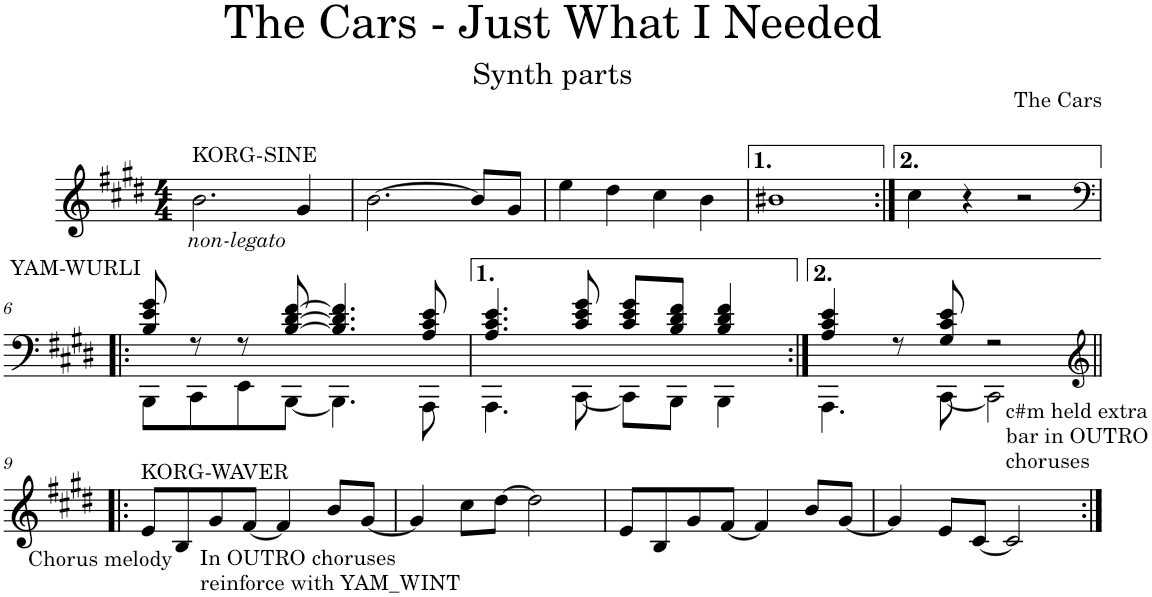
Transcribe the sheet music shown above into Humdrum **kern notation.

**kern
*part1
*staff1
*I"Piano
*I'Pno.
*clefG2
*k[f#c#g#d#]
*M4/4
=1
!LO:TX:a:t=KORG-SINE
!LO:TX:b:i:t=non-legato
2.b\
4g#/
=2
[2.b\
8b/L]
8g#/J
=3
4ee\
4dd#\
4cc#\
4b\
=4
1b#X
=5:|!
4cc#\
4r
2r
!!LO:LB:g=z
=6!|:
*clefF4
*^
!LO:TX:a:t=YAM-WURLI	!
8B/ 8e/ 8g#/	8BBB\L
8r	8CC#\
8r	8EE\
[8B/ [8d#/ [8f#/	[8BBB\J
4.B/] 4.d#/] 4.f#/]	4.BBB\]
8A/ 8c#/ 8e/	8AAA\
=7	=7
4.A/ 4.c#/ 4.e/	4.AAA\
8c#/ 8e/ 8g#/	[8CC#\
8c#/ 8e/ 8g#/L	8CC#\L]
8B/ 8d#/ 8f#/J	8BBB\J
4B/ 4d#/ 4f#/	4BBB\
=8:|!	=8:|!
4A/ 4c#/ 4e/	4.AAA\
8r	.
!LO:TX:b:t=c#m held extra	!
!LO:TX:b:t=bar in OUTRO	!
!LO:TX:b:t=choruses	!
8G#/ 8c#/ 8e/	[8CC#\
2r	2CC#\]
*v	*v
!!LO:LB:g=z
=9!|:
*clefG2
*^
!LO:TX:b:t=Chorus melody	!
!LO:TX:a:t=KORG-WAVER	!
*v	*v
8e/L
8B/
!LO:TX:b:t=In OUTRO choruses
!LO:TX:b:t=reinforce with YAM_WINT
8g#/
[8f#/J
4f#/]
8b/L
[8g#/J
=10
4g#/]
8cc#\L
[8dd#\J
2dd#\]
=11
8e/L
8B/
8g#/
[8f#/J
4f#/]
8b/L
[8g#/J
=12
4g#/]
8e/L
[8c#/J
2c#/]
=:|!
*-
